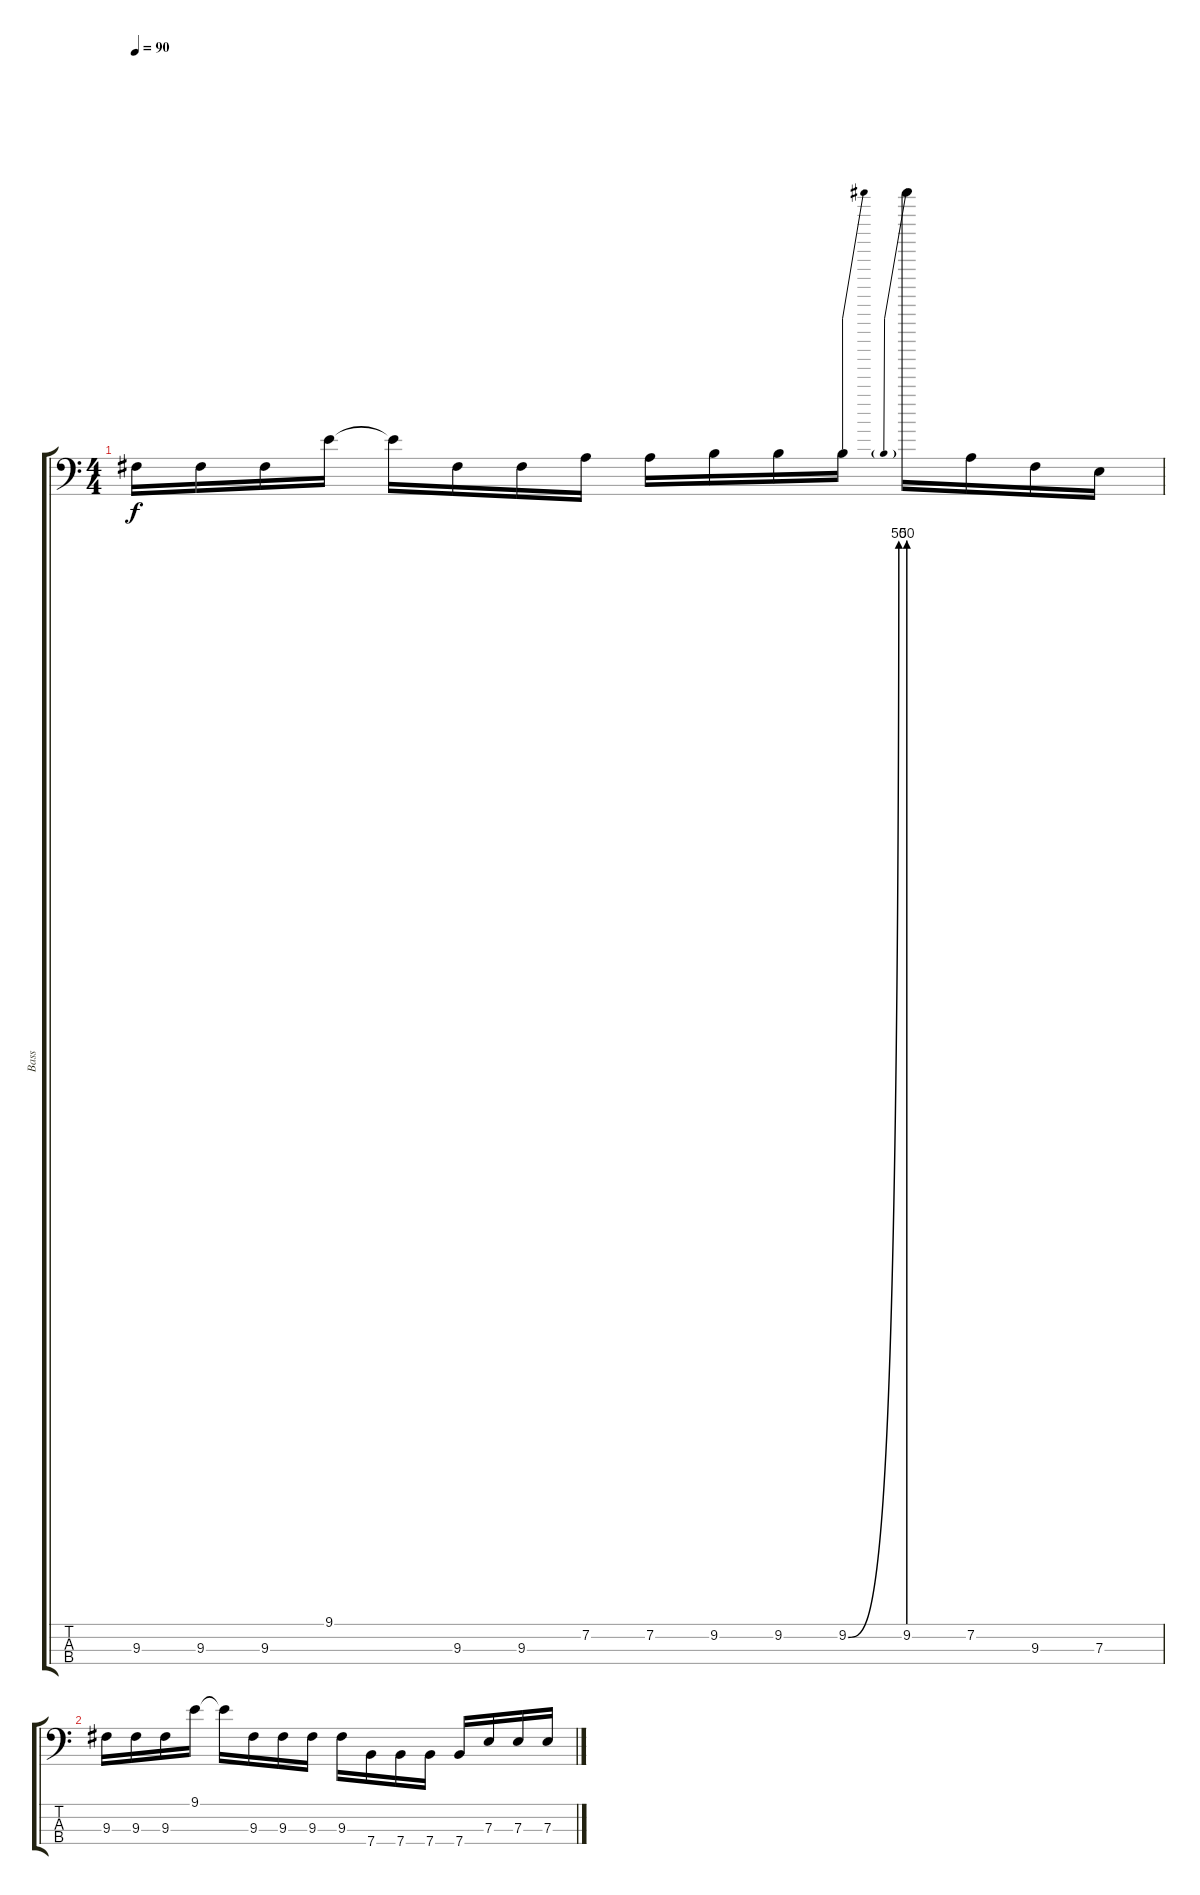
\track ("Bass" "Bass") {instrument electricbassfinger}
\staff {score tabs}
\tuning (G2 D2 A1 E1) {hide}
\ts (4 4)
\tempo 90
\clef f4
\ks c
9.3.16{dy f} 9.3.16 9.3.16 9.1.16 9.1{t}.16 9.3.16 9.3.16 7.2.16 7.2.16 9.2.16 9.2.16 9.2{be (bend 0 0 300 200)}.16 9.2{be (prebend 0 200 300 200)}.16 7.2.16 9.3.16 7.3.16 |
9.3.16 9.3.16 9.3.16 9.1.16 9.1{t}.16 9.3.16 9.3.16 9.3.16 9.3.16 7.4.16 7.4.16 7.4.16 7.4.16 7.3.16 7.3.16 7.3.16
